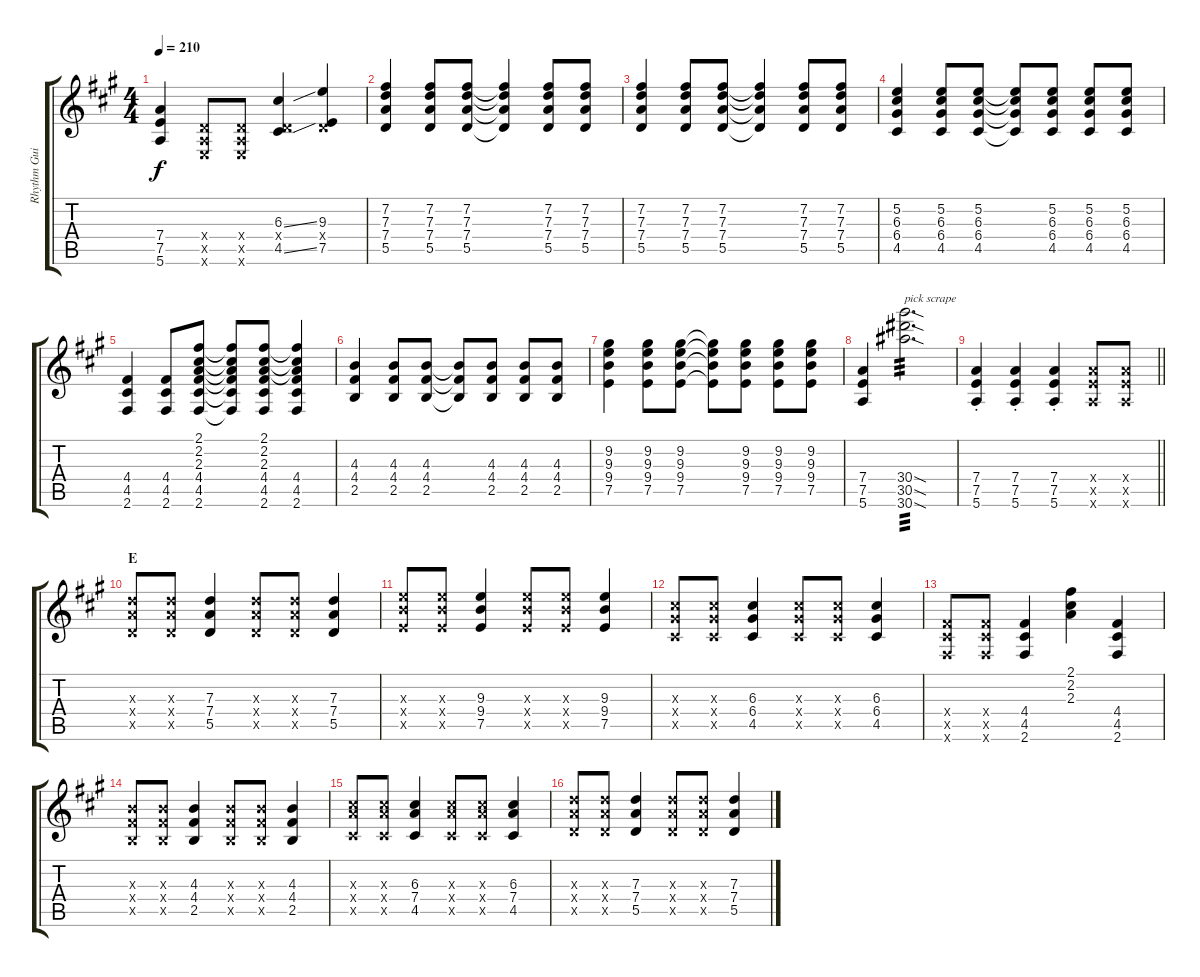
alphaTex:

\track ("Rhythm Guitar" "Rhythm Gui") {instrument overdrivenguitar}
\staff {score tabs}
\tuning (E4 B3 G3 D3 A2 E2) {hide}
\ts (4 4)
\tempo 210
\clef g2
\ks a
(7.4 7.5 5.6).4{dy f} (0.4{x} 0.5{x} 0.6{x}).8 (0.4{x} 0.5{x} 0.6{x}).8 (6.3{ss} 0.4{x} 4.5{ss}).4 (9.3 0.4{x} 7.5).4 |
(7.2 7.3 7.4 5.5).4 (7.2 7.3 7.4 5.5).8 (7.2 7.3 7.4 5.5).8 (7.2{t} 7.3{t} 7.4{t} 5.5{t}).4 (7.2 7.3 7.4 5.5).8 (7.2 7.3 7.4 5.5).8 |
(7.2 7.3 7.4 5.5).4 (7.2 7.3 7.4 5.5).8 (7.2 7.3 7.4 5.5).8 (7.2{t} 7.3{t} 7.4{t} 5.5{t}).4 (7.2 7.3 7.4 5.5).8 (7.2 7.3 7.4 5.5).8 |
(5.2 6.3 6.4 4.5).4 (5.2 6.3 6.4 4.5).8 (5.2 6.3 6.4 4.5).8 (5.2{t} 6.3{t} 6.4{t} 4.5{t}).8 (5.2 6.3 6.4 4.5).8 (5.2 6.3 6.4 4.5).8 (5.2 6.3 6.4 4.5).8 |
(4.4 4.5 2.6).4 (4.4 4.5 2.6).8 (2.1 2.2 2.3 4.4 4.5 2.6).8 (2.1{t} 2.2{t} 2.3{t} 4.4{t} 4.5{t} 2.6{t}).8 (2.1 2.2 2.3 4.4 4.5 2.6).8 (2.1{t} 2.2{t} 2.3{t} 4.4 4.5 2.6).4 |
(4.3 4.4 2.5).4 (4.3 4.4 2.5).8 (4.3 4.4 2.5).8 (4.3{t} 4.4{t} 2.5{t}).8 (4.3 4.4 2.5).8 (4.3 4.4 2.5).8 (4.3 4.4 2.5).8 |
(9.2 9.3 9.4 7.5).4 (9.2 9.3 9.4 7.5).8 (9.2 9.3 9.4 7.5).8 (9.2{t} 9.3{t} 9.4{t} 7.5{t}).8 (9.2 9.3 9.4 7.5).8 (9.2 9.3 9.4 7.5).8 (9.2 9.3 9.4 7.5).8 |
(7.4 7.5 5.6).4 (30.4{sod} 30.5{sod} 30.6{sod}).2{d txt "pick scrape" tp 3} |
\barLineRight lightlight
(7.4{st} 7.5{st} 5.6{st}).4 (7.4{st} 7.5{st} 5.6{st}).4 (7.4{st} 7.5{st} 5.6{st}).4 (7.4{x} 7.5{x} 5.6{x}).8 (7.4{x} 7.5{x} 5.6{x}).8 |
\section ("" "E")
(7.3{x} 7.4{x} 5.5{x}).8{balance 8} (7.3{x} 7.4{x} 5.5{x}).8 (7.3 7.4 5.5).4 (7.3{x} 7.4{x} 5.5{x}).8 (7.3{x} 7.4{x} 5.5{x}).8 (7.3 7.4 5.5).4 |
(9.3{x} 9.4{x} 7.5{x}).8 (9.3{x} 9.4{x} 7.5{x}).8 (9.3 9.4 7.5).4 (9.3{x} 9.4{x} 7.5{x}).8 (9.3{x} 9.4{x} 7.5{x}).8 (9.3 9.4 7.5).4 |
(6.3{x} 6.4{x} 4.5{x}).8 (6.3{x} 6.4{x} 4.5{x}).8 (6.3 6.4 4.5).4 (6.3{x} 6.4{x} 4.5{x}).8 (6.3{x} 6.4{x} 4.5{x}).8 (6.3 6.4 4.5).4 |
(4.4{x} 4.5{x} 2.6{x}).8 (4.4{x} 4.5{x} 2.6{x}).8 (4.4 4.5 2.6).4 (2.1 2.2 2.3).4 (4.4 4.5 2.6).4 |
(4.3{x} 4.4{x} 2.5{x}).8 (4.3{x} 4.4{x} 2.5{x}).8 (4.3 4.4 2.5).4 (4.3{x} 4.4{x} 2.5{x}).8 (4.3{x} 4.4{x} 2.5{x}).8 (4.3 4.4 2.5).4 |
(6.3{x} 7.4{x} 4.5{x}).8 (6.3{x} 7.4{x} 4.5{x}).8 (6.3 7.4 4.5).4 (6.3{x} 7.4{x} 4.5{x}).8 (6.3{x} 7.4{x} 4.5{x}).8 (6.3 7.4 4.5).4 |
(7.3{x} 7.4{x} 5.5{x}).8 (7.3{x} 7.4{x} 5.5{x}).8 (7.3 7.4 5.5).4 (7.3{x} 7.4{x} 5.5{x}).8 (7.3{x} 7.4{x} 5.5{x}).8 (7.3 7.4 5.5).4
